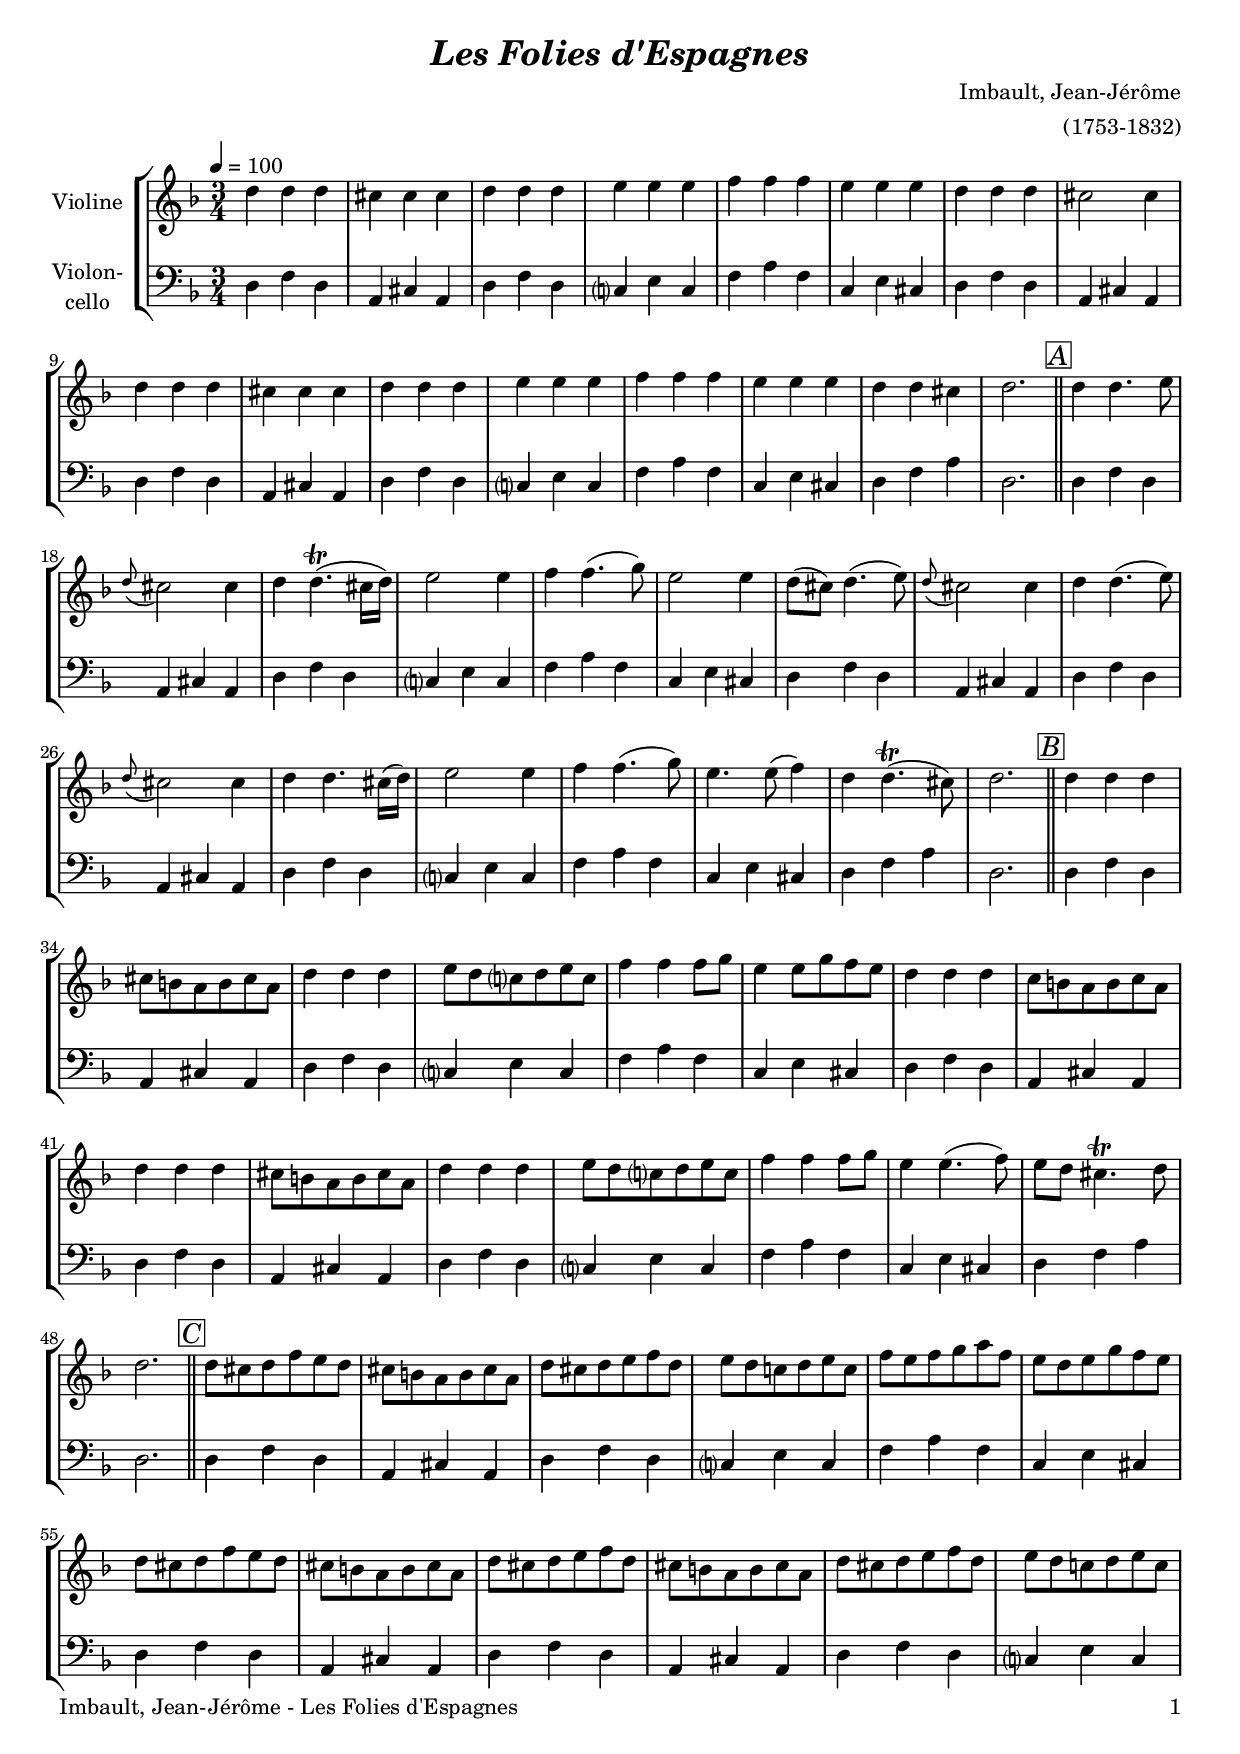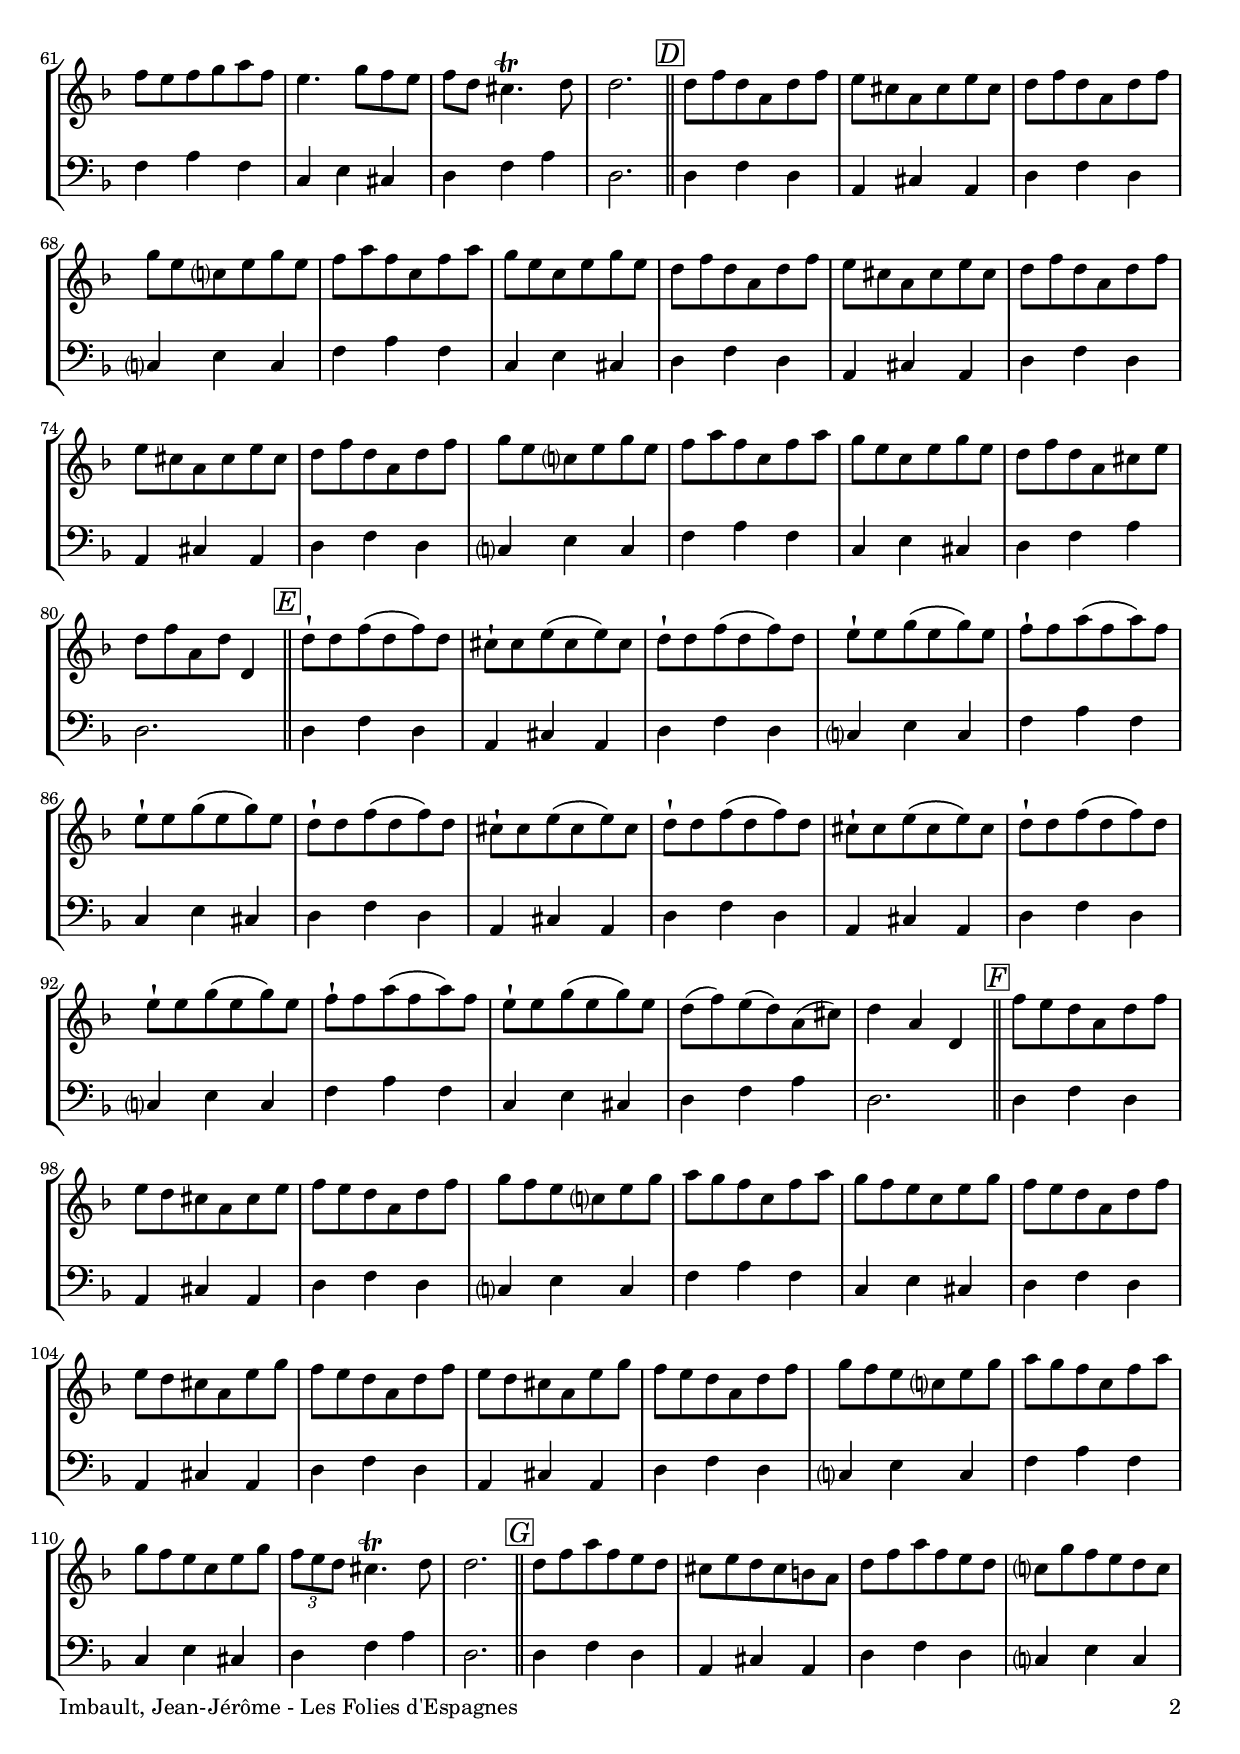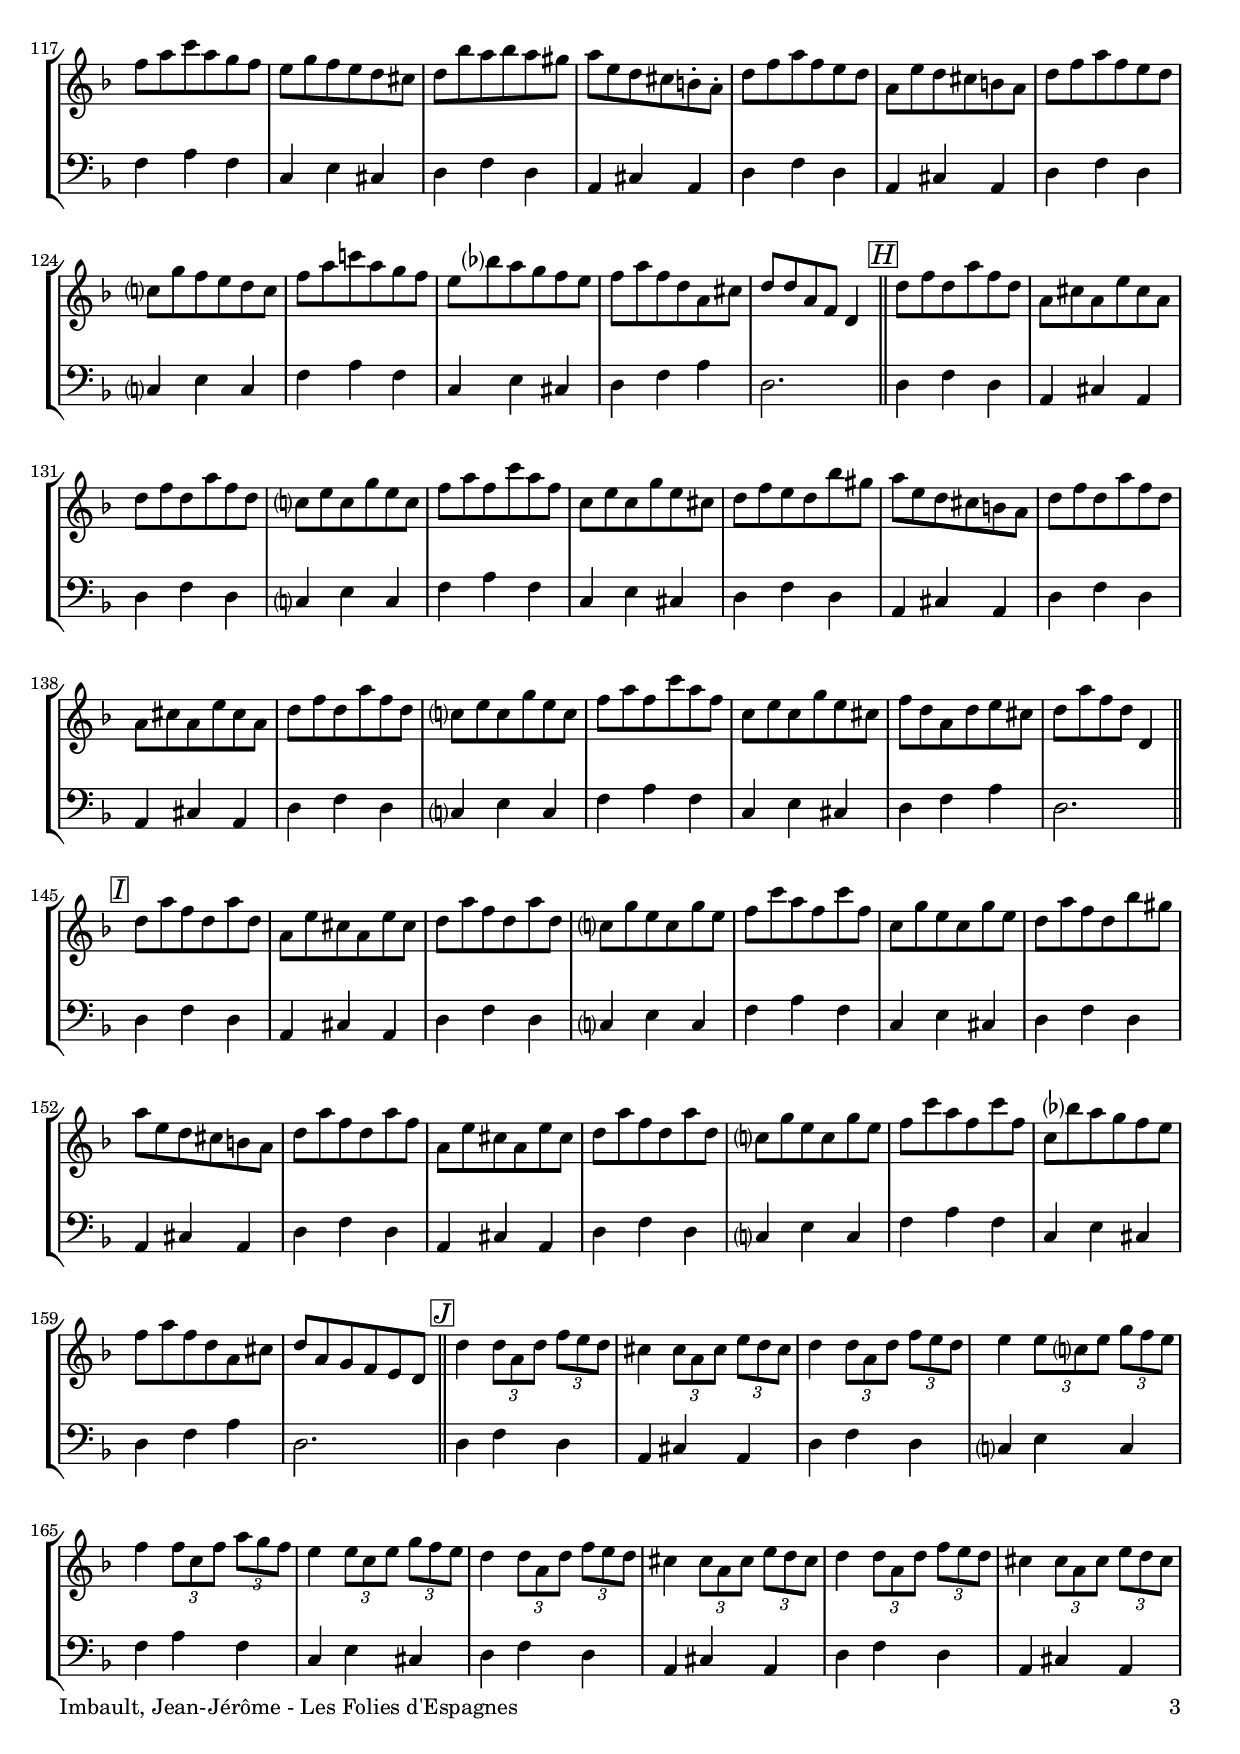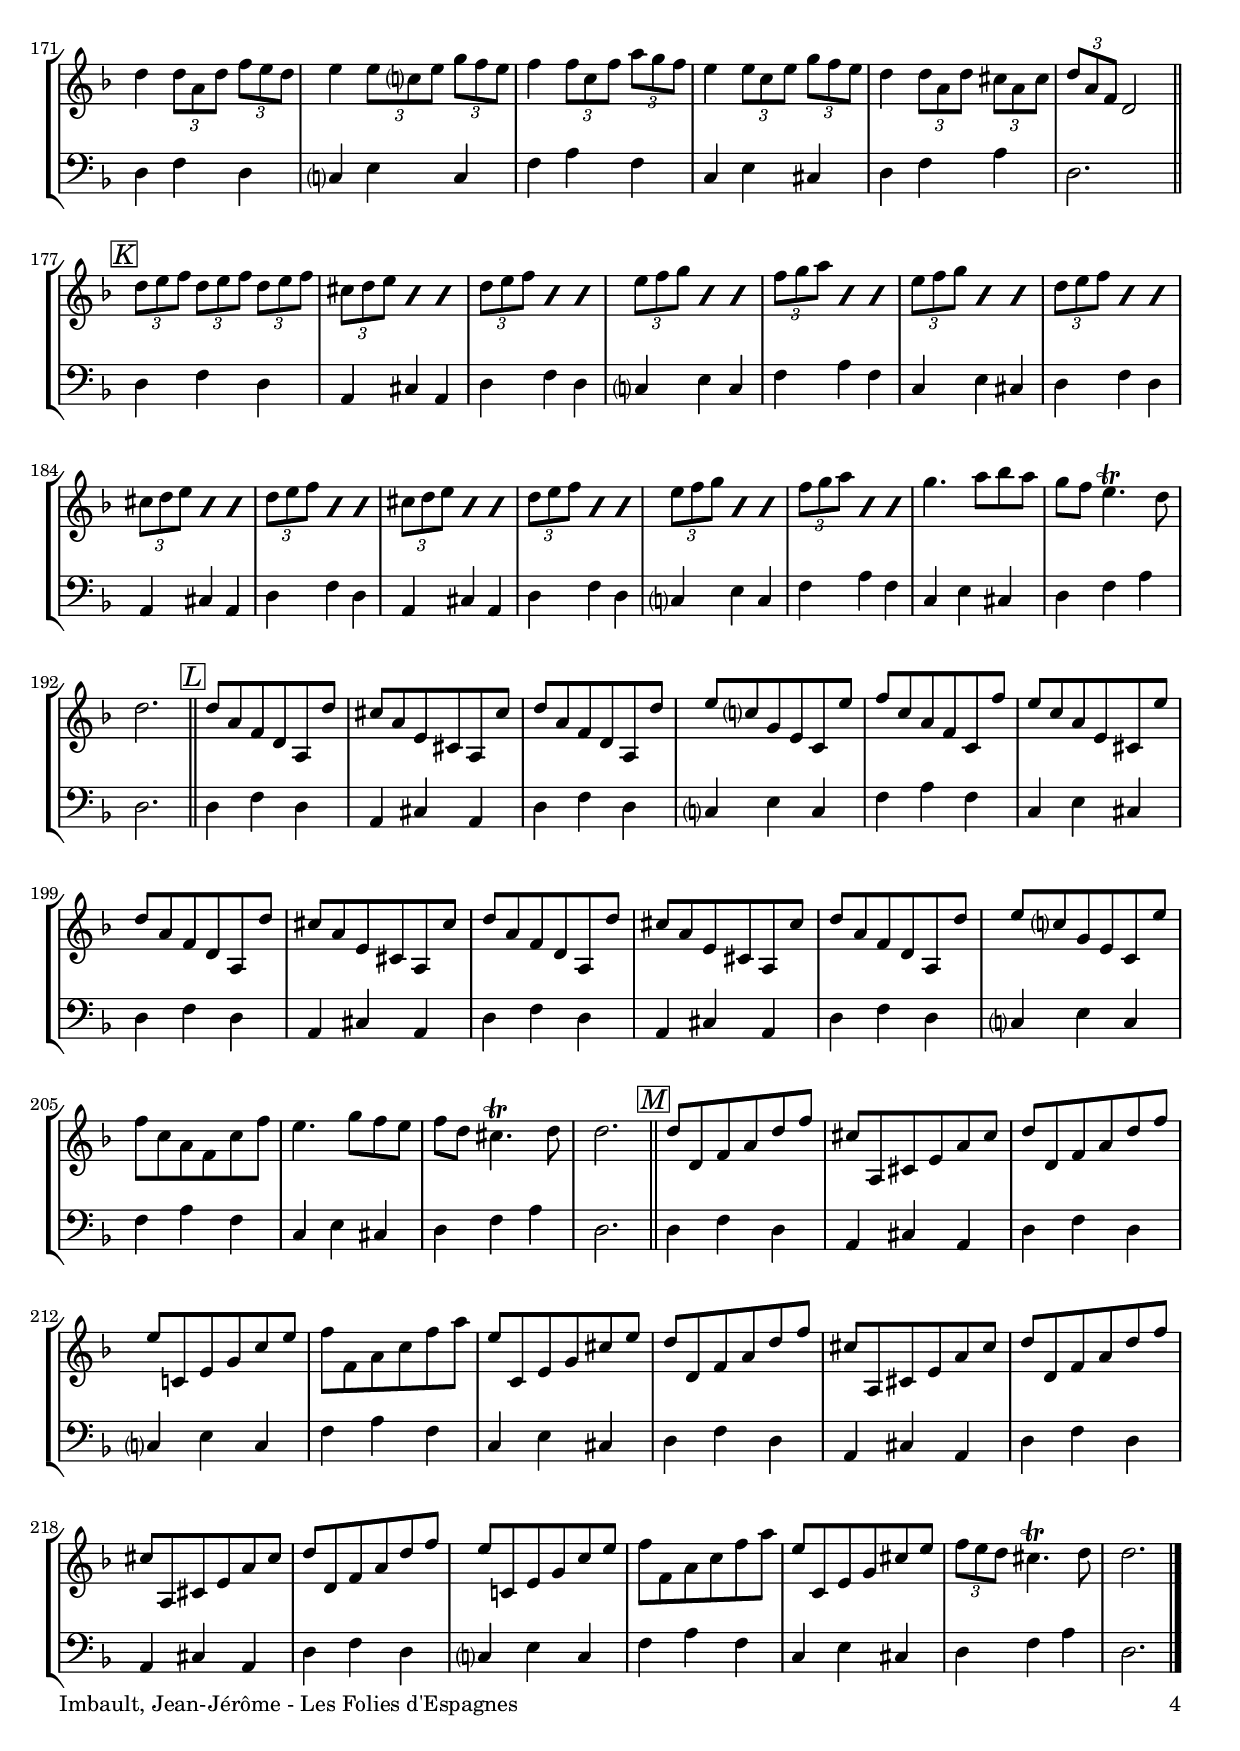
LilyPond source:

\version "2.24.4"
\include "deutsch.ly"
  
#(set-global-staff-size 19)

\header {
  title     = \markup \bold \italic "Les Folies d'Espagnes"
  composer  = "Imbault, Jean-Jérôme"
  arranger  = "(1753-1832)"
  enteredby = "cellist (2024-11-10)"
%  piece     = ""
}

voiceconsts = {
  \key d \minor
  \time 3/4
  \clef "treble"
  \numericTimeSignature
  \compressEmptyMeasures
% Set default beaming for all staves
%  \set Timing.beamExceptions = #'()
%  \set Timing.baseMoment     = #(ly:make-moment 1 4)
%  \set Timing.beatStructure  = #'(1 1 1 1)
  \tempo 4=100
}

mivl = "violin"
miva = "viola"
mipz = "pizzicato strings"
mivc = "cello"

boxa = { \bar "||" \mark \markup \box \italic "A" }
boxb = { \bar "||" \mark \markup \box \italic "B" }
boxc = { \bar "||" \mark \markup \box \italic "C" }
boxd = { \bar "||" \mark \markup \box \italic "D" }
boxe = { \bar "||" \mark \markup \box \italic "E" }
boxf = { \bar "||" \mark \markup \box \italic "F" }
boxg = { \bar "||" \mark \markup \box \italic "G" }
boxh = { \bar "||" \mark \markup \box \italic "H" }
boxi = { \bar "||" \mark \markup \box \italic "I" }
boxj = { \bar "||" \mark \markup \box \italic "J" }
boxk = { \bar "||" \mark \markup \box \italic "K" }
boxl = { \bar "||" \mark \markup \box \italic "L" }
boxm = { \bar "||" \mark \markup \box \italic "M" }
boxn = { \bar "||" \mark \markup \box \italic "N" }
boxo = { \bar "||" \mark \markup \box \italic "O" }

va = \relative c'' {
  \voiceconsts

  d4 d d
  cis cis cis
  d d d
  e e e
  f f f
  e e e
  d d d

  cis2 cis4
  d d d
  cis cis cis
  d d d
  e e e
  f f f
  e e e
  d d cis
  d2. \boxa
  
  d4 d4. e8
  \appoggiatura d cis2 cis4
  d d4.(\trill cis16 d)
  e2 e4
  f f4.( g8)
  e2 e4
  d8( cis) d4.( e8)

  \appoggiatura d cis2 cis4
  d4 d4.( e8)
  \appoggiatura d cis2 cis4
  d d4. cis16( d)
  e2 e4
  f f4.( g8)
  e4. e8( f4)
  d4 d4.(\trill cis8)
  d2. \boxb

  d4 d d
  cis8 h a h cis a
  d4 d d
  e8 d c? d e c
  f4 f f8 g
  e4 e8 g f e
  d4 d d

  c8 h a h c a
  d4 d d
  cis8 h a h cis a
  d4 d d
  e8 d c? d e c
  f4 f f8 g
  e4 e4.( f8)
  e d cis4.\trill d8
  d2. \boxc

  d8 cis d f e d
  cis h a h cis a
  d cis d e f d
  e d c! d e c
  f e f g a f
  e d e g f e
  d cis d f e d

  cis h a h cis a
  d cis d e f d
  cis h a h cis a
  d cis d e f d
  e d c! d e c
  f e f g a f
  e4. g8 f e
  f d cis4.\trill d8
  d2. \boxd

  d8 f d a d f
  e cis a cis e cis
  d f d a d f
  g e c? e g e
  f a f c f a
  g e c e g e
  d f d a d f
  e cis a cis e cis

  d f d a d f
  e cis a cis e cis
  d f d a d f
  g e c? e g e
  f a f c f a
  g e c e g e
  d f d a cis e
  d f a, d d,4 \boxe

  d'8-! d f( d f) d
  cis-! cis e( cis e) cis
  d-! d f( d f) d
  e-! e g( e g) e
  f-! f a( f a) f
  e-! e g( e g) e
  d-! d f( d f) d
  cis-! cis e( cis e) cis

  d-! d f( d f) d
  cis-! cis e( cis e) cis
  d-! d f( d f) d
  e-! e g( e g) e
  f-! f a( f a) f
  e-! e g( e g) e
  d( f) e( d) a( cis)
  d4 a d, \boxf

  f'8 e d a d f
  e d cis a cis e
  f e d a d f
  g f e c? e g
  a g f c f a
  g f e c e g
  f e d a d f

  e d cis a e' g
  f e d a d f
  e d cis a e' g
  f e d a d f
  g f e c? e g
  a g f c f a
  g f e c e g
  \tuplet 3/2 4 { f e d } cis4.\trill d8
  d2. \boxg

  d8 f a f e d
  cis e d cis h a
  d f a f e d
  c? g' f e d c
  f a c a g f
  e g f e d cis
  d b' a b a gis

  a e d cis h-. a-.
  d f a f e d
  a e' d cis h a
  d f a f e d
  c? g' f e d c
  f a c! a g f
  e b'? a g f e
  f a f d a cis
  d d a f d4 \boxh

  d'8 f d a' f d
  a cis a e' cis a
  d f d a' f d
  c? e c g' e c
  f a f c' a f
  c e c g' e cis
  d f e d b' gis

  a e d cis h a
  d f d a' f d
  a cis a e' cis a
  d f d a' f d
  c? e c g' e c
  f a f c' a f
  c e c g' e cis
  f d a d e cis
  d a' f d d,4 \boxi

  d'8 a' f d a' d,
  a e' cis a e' cis
  d a' f d a' d,
  c? g' e c g' e
  f c' a f c' f,
  c g' e c g' e
  d a' f d b' gis
  a e d cis h a

  d a' f d a' f
  a, e' cis a e' cis
  d a' f d a' d,
  c? g' e c g' e
  f c' a f c' f,
  c b'? a g f e
  f a f d a cis
  d a g f e d \boxj

  d'4 \tuplet 3/2 4 { d8 a d f e d }
  cis4 \tuplet 3/2 4 { cis8 a cis e d cis }
  d4 \tuplet 3/2 4 { d8 a d f e d }
  e4 \tuplet 3/2 4 { e8 c? e g f e }
  f4 \tuplet 3/2 4 { f8 c f a g f }
  e4 \tuplet 3/2 4 { e8 c e g f e }
  d4 \tuplet 3/2 4 { d8 a d f e d }

  cis4 \tuplet 3/2 4 { cis8 a cis e d cis }
  d4 \tuplet 3/2 4 { d8 a d f e d }
  cis4 \tuplet 3/2 4 { cis8 a cis e d cis }
  d4 \tuplet 3/2 4 { d8 a d f e d }
  e4 \tuplet 3/2 4 { e8 c? e g f e }
  f4 \tuplet 3/2 4 { f8 c f a g f }
  e4 \tuplet 3/2 4 { e8 c e g f e }
  d4 \tuplet 3/2 4 { d8 a d cis a cis }
  \tuplet 3/2 4 { d a f } d2 \boxk

  \tuplet 3/2 4 {
    d'8 e f d e f d e f
    \repeat percent 3 { cis d e }
    \repeat percent 3 { d e f }
    \repeat percent 3 { e f g }
    \repeat percent 3 { f g a }
    \repeat percent 3 { e f g }
    \repeat percent 3 { d e f }

    \repeat percent 3 { cis d e }
    \repeat percent 3 { d e f }
    \repeat percent 3 { cis d e }
    \repeat percent 3 { d e f }
    \repeat percent 3 { e f g }
    \repeat percent 3 { f g a }
  }
  g4. a8 b a
  g f e4.\trill d8
  d2. \boxl

  d8 a f d a d'
  cis a e cis a cis'
  d a f d a d'
  e c? g e c e'
  f c a f c f'
  e c a e cis e'
  d a f d a d'

  cis a e cis a cis'
  d a f d a d'
  cis a e cis a cis'
  d a f d a d'
  e c? g e c e'
  f c a f c' f
  e4. g8 f e
  f d cis4.\trill d8
  d2. \boxm

  d8 d, f a d f
  cis a, cis e a cis
  d d, f a d f
  e c,! e g c e
  f f, a c f a
  e c, e g cis e
  d d, f a d f

  cis a, cis e a cis
  d d, f a d f
  cis a, cis e a cis
  d d, f a d f
  e c,! e g c e
  f f, a c f a
  e c, e g cis e
  \tuplet 3/2 4 { f e d } cis4.\trill d8
  d2.
  
  \bar "|."
}

vb = \relative c {
  \voiceconsts
  \clef "bass"

  d4 f d
  a cis a
  d f d
  c? e c
  f a f
  c e cis
  d f d
  a cis a
  d f d
  a cis a
  d f d
  c? e c
  f a f
  c e cis
  d f a
  d,2. \boxa
  
  d4 f d
  a cis a
  d f d
  c? e c
  f a f
  c e cis
  d f d
  a cis a
  d f d
  a cis a
  d f d
  c? e c
  f a f
  c e cis
  d f a
  d,2. \boxb
  
  d4 f d
  a cis a
  d f d
  c? e c
  f a f
  c e cis
  d f d
  a cis a
  d f d
  a cis a
  d f d
  c? e c
  f a f
  c e cis
  d f a
  d,2. \boxc
  
  d4 f d
  a cis a
  d f d
  c? e c
  f a f
  c e cis
  d f d
  a cis a
  d f d
  a cis a
  d f d
  c? e c
  f a f
  c e cis
  d f a
  d,2. \boxd
  
  d4 f d
  a cis a
  d f d
  c? e c
  f a f
  c e cis
  d f d
  a cis a
  d f d
  a cis a
  d f d
  c? e c
  f a f
  c e cis
  d f a
  d,2. \boxe
  
  d4 f d
  a cis a
  d f d
  c? e c
  f a f
  c e cis
  d f d
  a cis a
  d f d
  a cis a
  d f d
  c? e c
  f a f
  c e cis
  d f a
  d,2. \boxf
  
  d4 f d
  a cis a
  d f d
  c? e c
  f a f
  c e cis
  d f d
  a cis a
  d f d
  a cis a
  d f d
  c? e c
  f a f
  c e cis
  d f a
  d,2. \boxg
  
  d4 f d
  a cis a
  d f d
  c? e c
  f a f
  c e cis
  d f d
  a cis a
  d f d
  a cis a
  d f d
  c? e c
  f a f
  c e cis
  d f a
  d,2. \boxh
  
  d4 f d
  a cis a
  d f d
  c? e c
  f a f
  c e cis
  d f d
  a cis a
  d f d
  a cis a
  d f d
  c? e c
  f a f
  c e cis
  d f a
  d,2. \boxi
  
  d4 f d
  a cis a
  d f d
  c? e c
  f a f
  c e cis
  d f d
  a cis a
  d f d
  a cis a
  d f d
  c? e c
  f a f
  c e cis
  d f a
  d,2. \boxj
  
  d4 f d
  a cis a
  d f d
  c? e c
  f a f
  c e cis
  d f d
  a cis a
  d f d
  a cis a
  d f d
  c? e c
  f a f
  c e cis
  d f a
  d,2. \boxk
  
  d4 f d
  a cis a
  d f d
  c? e c
  f a f
  c e cis
  d f d
  a cis a
  d f d
  a cis a
  d f d
  c? e c
  f a f
  c e cis
  d f a
  d,2. \boxl
  
  d4 f d
  a cis a
  d f d
  c? e c
  f a f
  c e cis
  d f d
  a cis a
  d f d
  a cis a
  d f d
  c? e c
  f a f
  c e cis
  d f a
  d,2. \boxm
  
  d4 f d
  a cis a
  d f d
  c? e c
  f a f
  c e cis
  d f d
  a cis a
  d f d
  a cis a
  d f d
  c? e c
  f a f
  c e cis
  d f a
  d,2.
  
  \bar "|."
}


music = \new StaffGroup <<
      \new Staff {
	\set Staff.midiInstrument = \mivl
	\set Staff.instrumentName = \markup \center-column { "Violine" }
	\transpose d d { \va }
      }

      \new Staff {
	\set Staff.midiInstrument = \mivc
	\set Staff.instrumentName = \markup \center-column { "Violon-" "cello" }
	\transpose d d { \vb }
      }
>>

\book {
  \paper {
    print-page-number = ##t
    print-first-page-number = ##t
    ragged-last-bottom = ##f
    oddHeaderMarkup = \markup \null
    evenHeaderMarkup = \markup \null
    oddFooterMarkup = \markup {
      \fill-line {
        \if \should-print-page-number
        "Imbault, Jean-Jérôme - Les Folies d'Espagnes" \fromproperty #'page:page-number-string
      }
    }
    evenFooterMarkup = \oddFooterMarkup
  } \score {
    \music
    \layout {}
  }

  \score {
    \unfoldRepeats \music

    \midi {
      \context {
        \Score
      }
    }
  }
}
